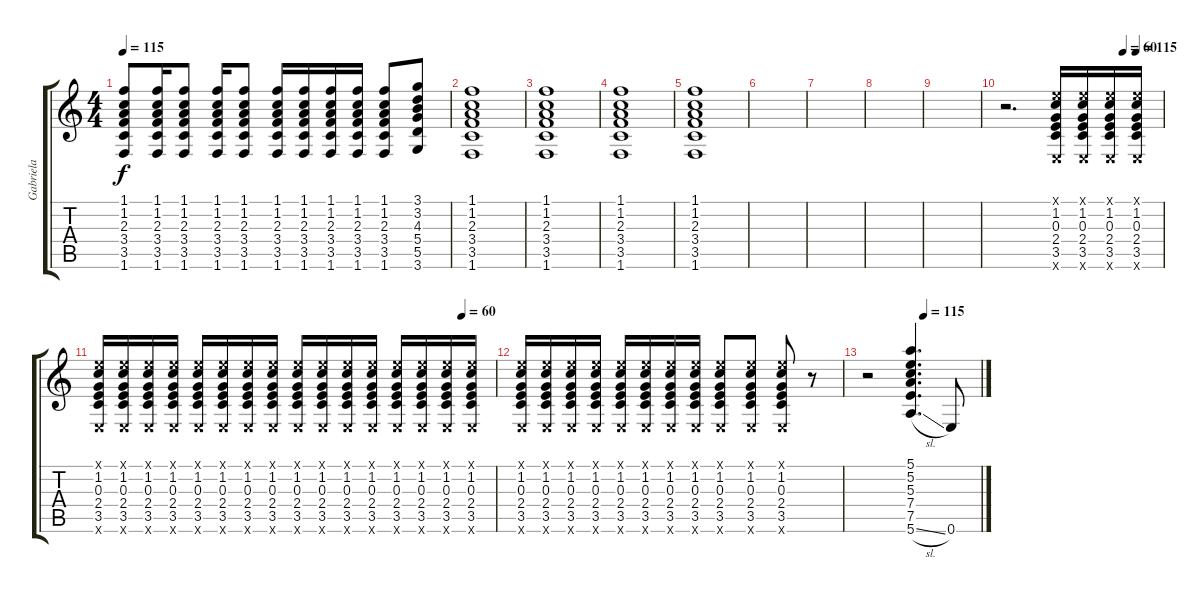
\track ("Gabriela" "Gabriela") {instrument acousticguitarnylon}
\staff {score tabs}
\tuning (E4 B3 G3 D3 A2 E2) {hide}
\ts (4 4)
\tempo 115
\clef g2
\ks c
(1.1 1.2 2.3 3.4 3.5 1.6).8{dy f} (1.1 1.2 2.3 3.4 3.5 1.6).16 (1.1 1.2 2.3 3.4 3.5 1.6).8 (1.1 1.2 2.3 3.4 3.5 1.6).16 (1.1 1.2 2.3 3.4 3.5 1.6).8 (1.1 1.2 2.3 3.4 3.5 1.6).16 (1.1 1.2 2.3 3.4 3.5 1.6).16 (1.1 1.2 2.3 3.4 3.5 1.6).16 (1.1 1.2 2.3 3.4 3.5 1.6).16 (1.1 1.2 2.3 3.4 3.5 1.6).8 (3.1 3.2 4.3 5.4 5.5 3.6).8 |
(1.1 1.2 2.3 3.4 3.5 1.6).1 |
(1.1 1.2 2.3 3.4 3.5 1.6).1 |
(1.1 1.2 2.3 3.4 3.5 1.6).1 |
(1.1 1.2 2.3 3.4 3.5 1.6).1 |
|
|
|
|
\tempo (60 0.75)
\tempo (115 0.8333333333333334)
r.2{d} (0.1{x} 1.2 0.3 2.4 3.5 0.6{x}).16{volume 5} (0.1{x} 1.2 0.3 2.4 3.5 0.6{x}).16 (0.1{x} 1.2 0.3 2.4 3.5 0.6{x}).16 (0.1{x} 1.2 0.3 2.4 3.5 0.6{x}).16 |
\tempo (60 0.9166666666666666)
(0.1{x} 1.2 0.3 2.4 3.5 0.6{x}).16 (0.1{x} 1.2 0.3 2.4 3.5 0.6{x}).16 (0.1{x} 1.2 0.3 2.4 3.5 0.6{x}).16 (0.1{x} 1.2 0.3 2.4 3.5 0.6{x}).16 (0.1{x} 1.2 0.3 2.4 3.5 0.6{x}).16 (0.1{x} 1.2 0.3 2.4 3.5 0.6{x}).16 (0.1{x} 1.2 0.3 2.4 3.5 0.6{x}).16 (0.1{x} 1.2 0.3 2.4 3.5 0.6{x}).16 (0.1{x} 1.2 0.3 2.4 3.5 0.6{x}).16 (0.1{x} 1.2 0.3 2.4 3.5 0.6{x}).16 (0.1{x} 1.2 0.3 2.4 3.5 0.6{x}).16 (0.1{x} 1.2 0.3 2.4 3.5 0.6{x}).16 (0.1{x} 1.2 0.3 2.4 3.5 0.6{x}).16 (0.1{x} 1.2 0.3 2.4 3.5 0.6{x}).16 (0.1{x} 1.2 0.3 2.4 3.5 0.6{x}).16 (0.1{x} 1.2 0.3 2.4 3.5 0.6{x}).16 |
(0.1{x} 1.2 0.3 2.4 3.5 0.6{x}).16 (0.1{x} 1.2 0.3 2.4 3.5 0.6{x}).16 (0.1{x} 1.2 0.3 2.4 3.5 0.6{x}).16 (0.1{x} 1.2 0.3 2.4 3.5 0.6{x}).16 (0.1{x} 1.2 0.3 2.4 3.5 0.6{x}).16 (0.1{x} 1.2 0.3 2.4 3.5 0.6{x}).16 (0.1{x} 1.2 0.3 2.4 3.5 0.6{x}).16 (0.1{x} 1.2 0.3 2.4 3.5 0.6{x}).16 (0.1{x} 1.2 0.3 2.4 3.5 0.6{x}).8 (0.1{x} 1.2 0.3 2.4 3.5 0.6{x}).8 (0.1{x} 1.2 0.3 2.4 3.5 0.6{x}).8 r.8 |
\tempo (115 0.5)
r.2 (5.1 5.2 5.3 7.4 7.5 5.6{sl}).4{d volume 13} 0.6.8
